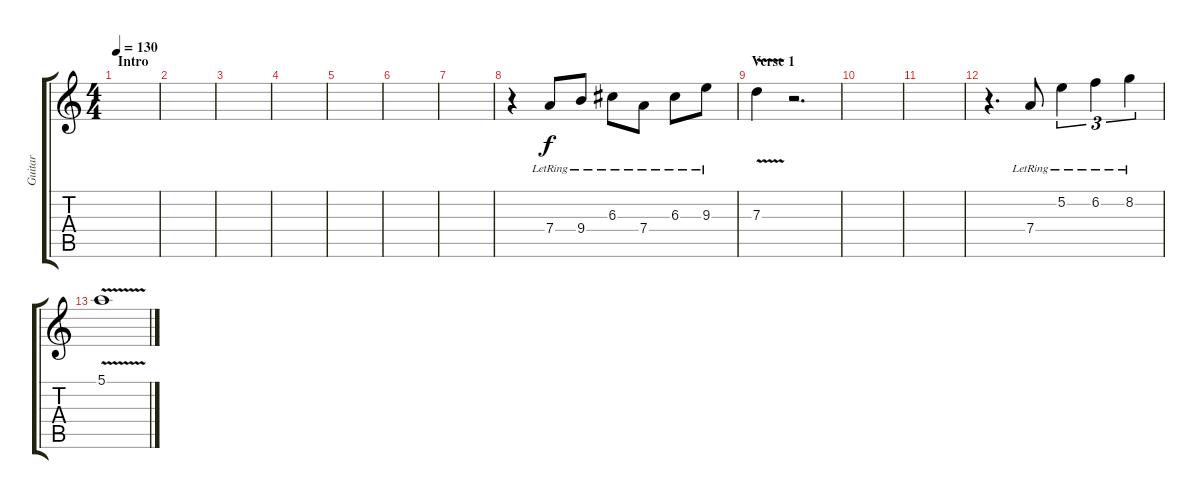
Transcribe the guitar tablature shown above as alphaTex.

\track ("Guitar" "Guitar") {instrument acousticguitarnylon}
\staff {score tabs}
\tuning (E4 B3 G3 D3 A2 E2) {hide}
\ts (4 4)
\section ("" "Intro")
\tempo 130
\clef g2
\ks c
|
|
|
|
|
|
|
r.4 7.4{lr}.8 9.4{lr}.8 6.3{lr}.8 7.4{lr}.8 6.3{lr}.8 9.3{lr}.8 |
\section ("" "Verse 1")
7.3{v}.4 r.2{d} |
|
|
r.4{d} 7.4{lr}.8 5.2{lr}.4{tu (3 2)} 6.2{lr}.4{tu (3 2)} 8.2{lr}.4{tu (3 2)} |
5.1{v}.1
